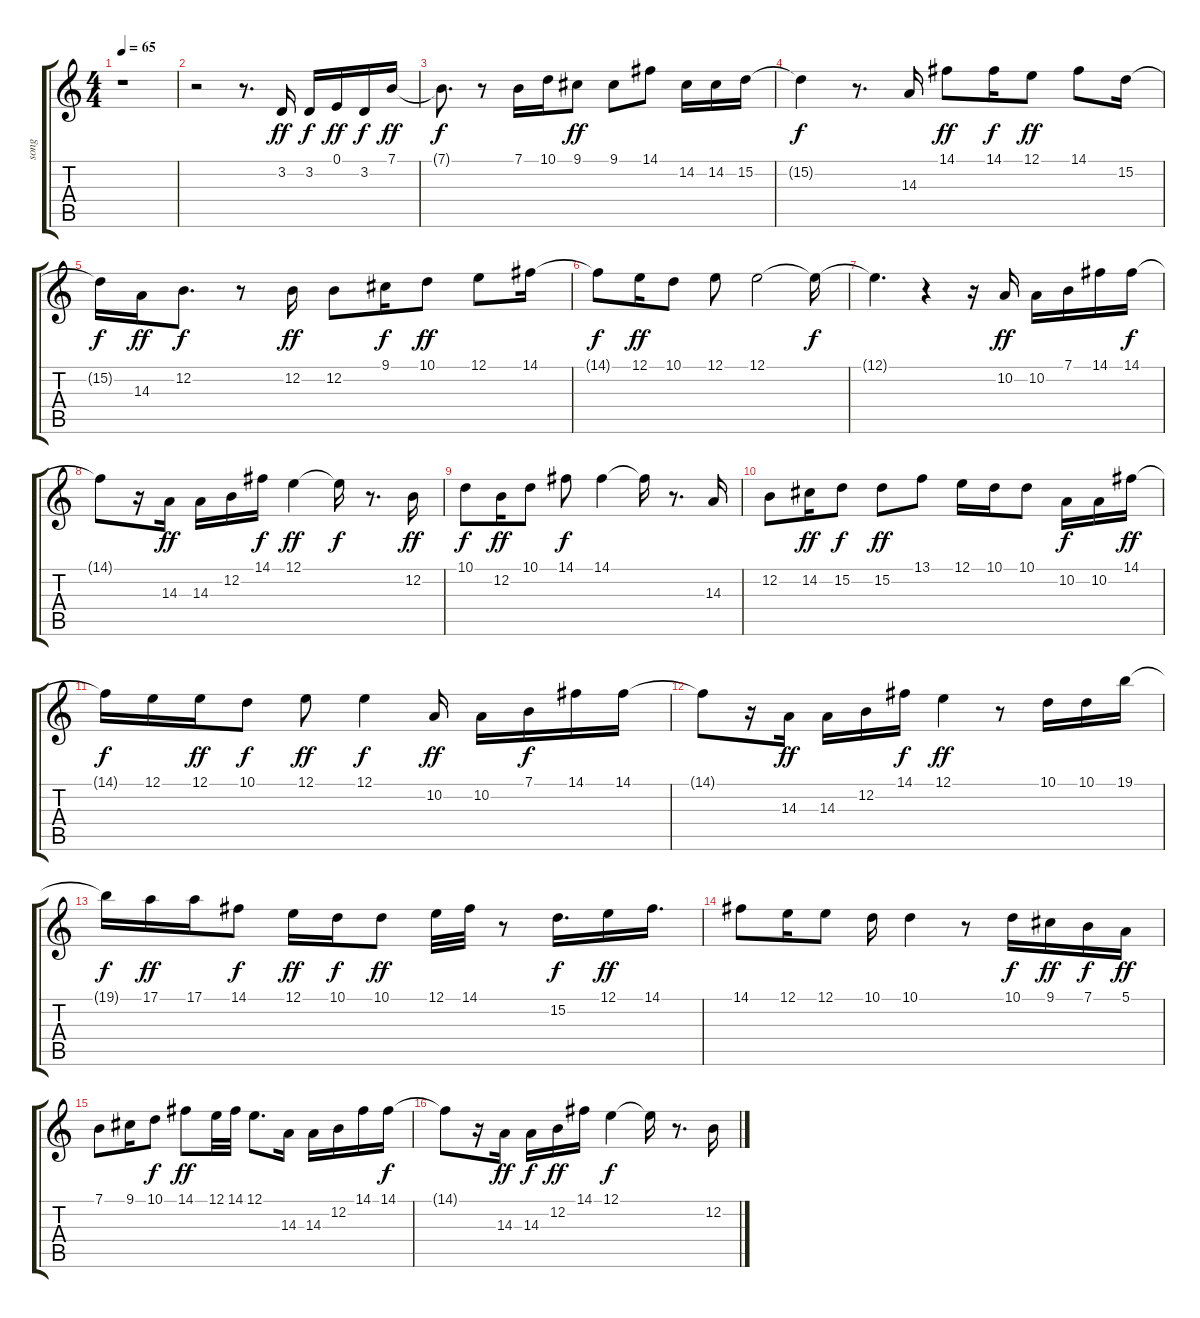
\track ("song" "song") {instrument electricpiano1}
\staff {score tabs}
\tuning (E4 B3 G3 D3 A2 E2) {hide}
\ts (4 4)
\tempo 65
\clef g2
\ks c
r.1{dy f} |
r.2 r.8{d} 3.2.16{dy ff} 3.2.16{dy f} 0.1.16{dy ff} 3.2.16{dy f} 7.1.16{dy ff} |
7.1{t}.8{d dy f} r.8 7.1.16 10.1.16 9.1.8{dy ff} 9.1.8 14.1.8 14.2.16 14.2.16 15.2.16 |
15.2{t}.4{dy f} r.8{d} 14.3.16 14.1.8{dy ff} 14.1.16{dy f} 12.1.8{dy ff} 14.1.8 15.2.16 |
15.2{t}.16{dy f} 14.3.16{dy ff} 12.2.8{d dy f} r.8 12.2.16{dy ff} 12.2.8 9.1.16{dy f} 10.1.8{dy ff} 12.1.8 14.1.16 |
14.1{t}.8{dy f} 12.1.16{dy ff} 10.1.8 12.1.8 12.1.2 12.1{t}.16{dy f} |
12.1{t}.4{d} r.4 r.16 10.2.16{dy ff} 10.2.16 7.1.16 14.1.16 14.1.16{dy f} |
14.1{t}.8 r.16 14.3.16{dy ff} 14.3.16 12.2.16 14.1.16{dy f} 12.1.4{dy ff} 12.1{t}.16{dy f} r.8{d} 12.2.16{dy ff} |
10.1.8{dy f} 12.2.16{dy ff} 10.1.8 14.1.8{dy f} 14.1.4 14.1{t}.16 r.8{d} 14.3.16 |
12.2.8 14.2.16{dy ff} 15.2.8{dy f} 15.2.8{dy ff} 13.1.8 12.1.16 10.1.16 10.1.8 10.2.16{dy f} 10.2.16 14.1.16{dy ff} |
14.1{t}.16{dy f} 12.1.16 12.1.16{dy ff} 10.1.8{dy f} 12.1.8{dy ff} 12.1.4{dy f} 10.2.16{dy ff} 10.2.16 7.1.16{dy f} 14.1.16 14.1.16 |
14.1{t}.8 r.16 14.3.16{dy ff} 14.3.16 12.2.16 14.1.16{dy f} 12.1.4{dy ff} r.8 10.1.16 10.1.16 19.1.16 |
19.1{t}.16{dy f} 17.1.16{dy ff} 17.1.16 14.1.8{dy f} 12.1.16{dy ff} 10.1.16{dy f} 10.1.8{dy ff} 12.1.32 14.1.32 r.8 15.2.16{d dy f} 12.1.16{dy ff} 14.1.16{d} |
14.1.8 12.1.16 12.1.8 10.1.16 10.1.4 r.8 10.1.16{dy f} 9.1.16{dy ff} 7.1.16{dy f} 5.1.16{dy ff} |
7.1.8 9.1.16 10.1.8{dy f} 14.1.8{dy ff} 12.1.32 14.1.32 12.1.8{d} 14.3.16 14.3.16 12.2.16 14.1.16 14.1.16{dy f} |
14.1{t}.8 r.16 14.3.16{dy ff} 14.3.16{dy f} 12.2.16{dy ff} 14.1.16 12.1.4{dy f} 12.1{t}.16 r.8{d} 12.2.16
